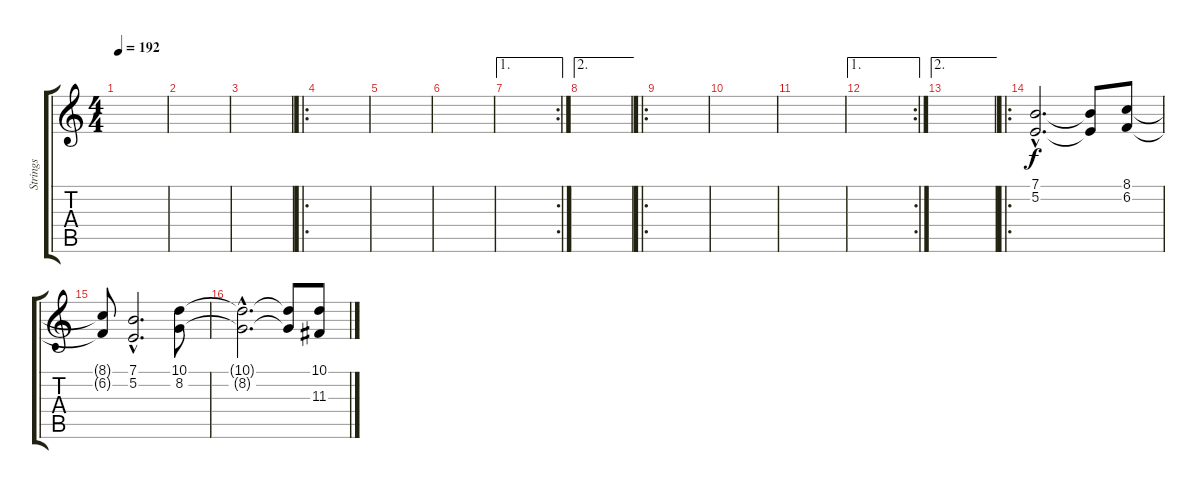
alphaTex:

\track ("Strings" "Strings") {instrument stringensemble1}
\staff {score tabs}
\tuning (E4 B3 G3 D3 A2 E2) {hide}
\ts (4 4)
\tempo 192
\clef g2
\ks c
|
|
|
\ro
|
|
|
\ae 1
\rc 2
|
\ae 2
|
\ro
|
|
|
\ae 1
\rc 2
|
\ae 2
|
\ro
(7.1{hac} 5.2{hac}).2{d volume 10} (7.1{t} 5.2{t}).8 (8.1 6.2).8 |
(8.1{t} 6.2{t}).8 (7.1{hac} 5.2{hac}).2{d} (10.1 8.2).8 |
(10.1{hac t} 8.2{hac t}).2{d} (10.1{t} 8.2{t}).8 (10.1 11.3).8
